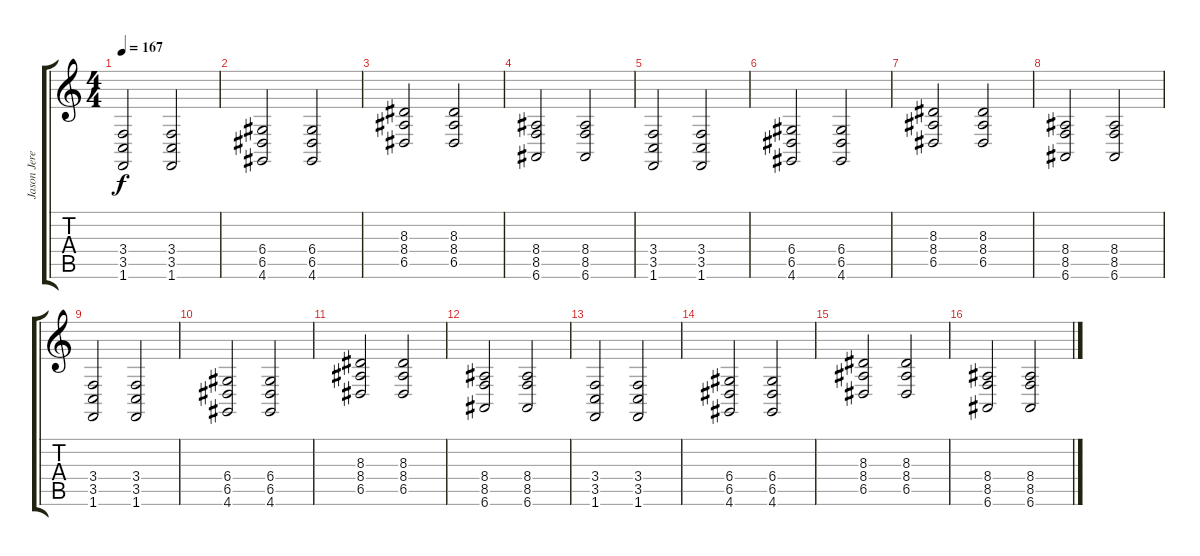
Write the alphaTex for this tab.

\track ("Jason Jeremy (piano)" "Jason Jere") {instrument electricgrandpiano}
\staff {score tabs}
\tuning (E4 B3 G3 D3 A2 E2) {hide}
\ts (4 4)
\tempo 167
\clef g2
\ks c
(3.4 3.5 1.6).2{dy f} (3.4 3.5 1.6).2 |
(6.4 6.5 4.6).2 (6.4 6.5 4.6).2 |
(8.3 8.4 6.5).2 (8.3 8.4 6.5).2 |
(8.4 8.5 6.6).2 (8.4 8.5 6.6).2 |
(3.4 3.5 1.6).2 (3.4 3.5 1.6).2 |
(6.4 6.5 4.6).2 (6.4 6.5 4.6).2 |
(8.3 8.4 6.5).2 (8.3 8.4 6.5).2 |
(8.4 8.5 6.6).2 (8.4 8.5 6.6).2 |
(3.4 3.5 1.6).2 (3.4 3.5 1.6).2 |
(6.4 6.5 4.6).2 (6.4 6.5 4.6).2 |
(8.3 8.4 6.5).2 (8.3 8.4 6.5).2 |
(8.4 8.5 6.6).2 (8.4 8.5 6.6).2 |
(3.4 3.5 1.6).2 (3.4 3.5 1.6).2 |
(6.4 6.5 4.6).2 (6.4 6.5 4.6).2 |
(8.3 8.4 6.5).2 (8.3 8.4 6.5).2 |
(8.4 8.5 6.6).2 (8.4 8.5 6.6).2
